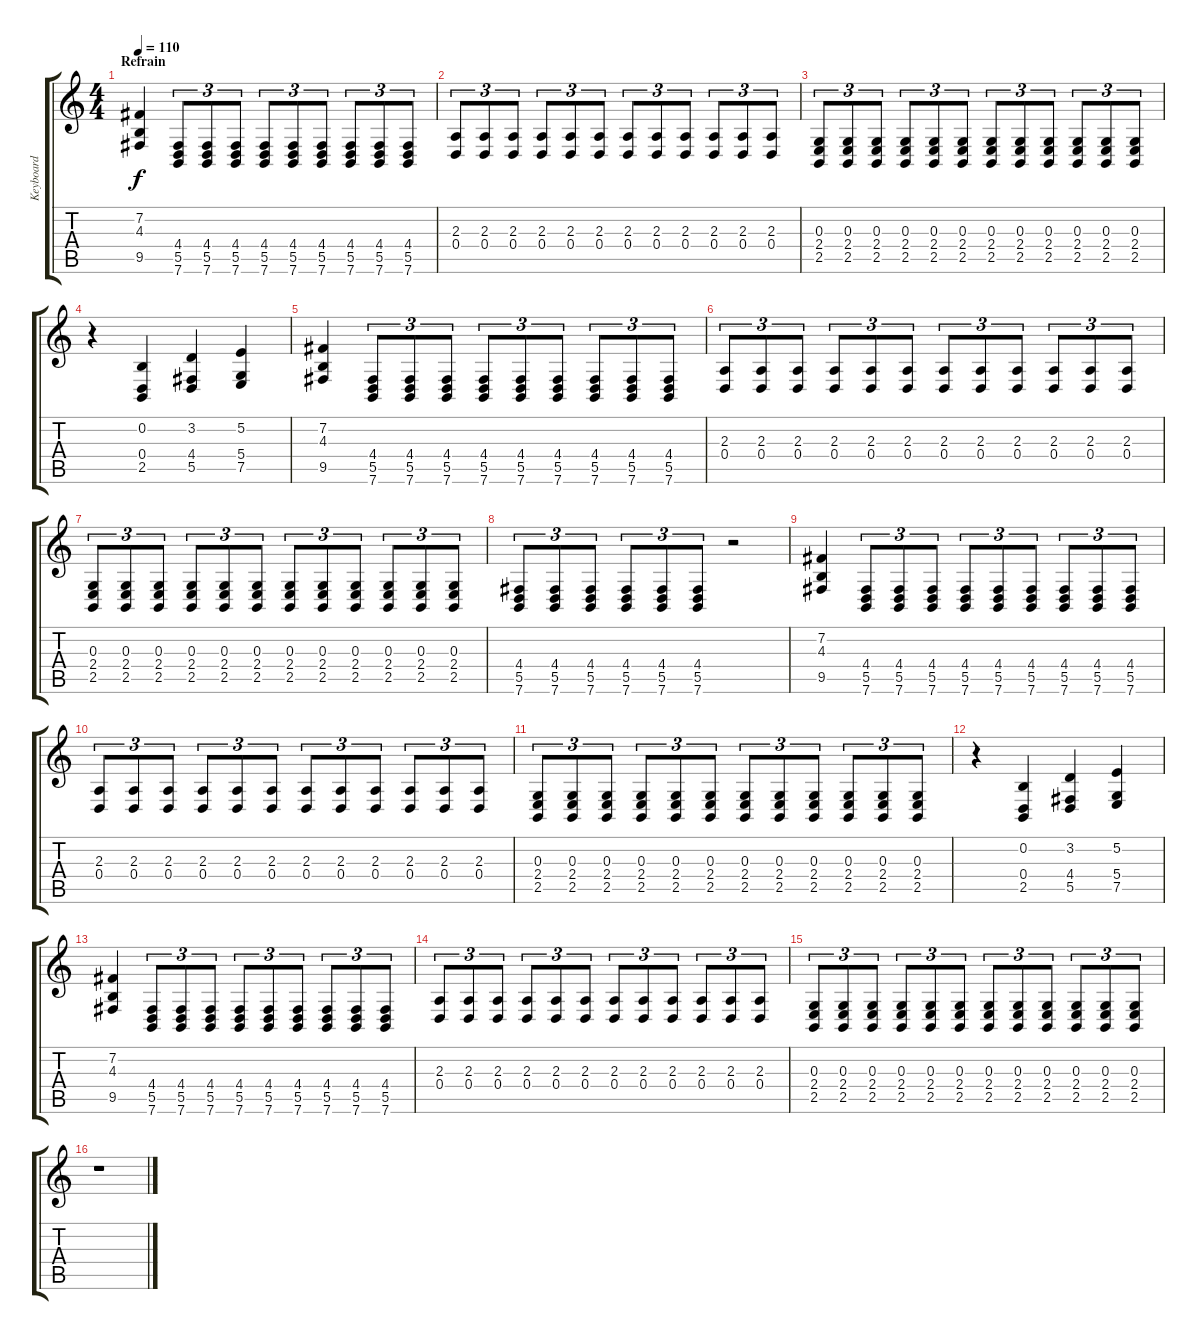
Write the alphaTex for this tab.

\track ("Keyboard" "Keyboard") {instrument acousticgrandpiano}
\staff {score tabs}
\tuning (E4 B3 G3 D3 A2 E2) {hide}
\ts (4 4)
\section ("" "Refrain")
\tempo 110
\clef g2
\ks c
(7.2 4.3 9.5).4{dy f} (4.4 5.5 7.6).8{tu (3 2)} (4.4 5.5 7.6).8{tu (3 2)} (4.4 5.5 7.6).8{tu (3 2)} (4.4 5.5 7.6).8{tu (3 2)} (4.4 5.5 7.6).8{tu (3 2)} (4.4 5.5 7.6).8{tu (3 2)} (4.4 5.5 7.6).8{tu (3 2)} (4.4 5.5 7.6).8{tu (3 2)} (4.4 5.5 7.6).8{tu (3 2)} |
(2.3 0.4).8{tu (3 2)} (2.3 0.4).8{tu (3 2)} (2.3 0.4).8{tu (3 2)} (2.3 0.4).8{tu (3 2)} (2.3 0.4).8{tu (3 2)} (2.3 0.4).8{tu (3 2)} (2.3 0.4).8{tu (3 2)} (2.3 0.4).8{tu (3 2)} (2.3 0.4).8{tu (3 2)} (2.3 0.4).8{tu (3 2)} (2.3 0.4).8{tu (3 2)} (2.3 0.4).8{tu (3 2)} |
(0.3 2.4 2.5).8{tu (3 2)} (0.3 2.4 2.5).8{tu (3 2)} (0.3 2.4 2.5).8{tu (3 2)} (0.3 2.4 2.5).8{tu (3 2)} (0.3 2.4 2.5).8{tu (3 2)} (0.3 2.4 2.5).8{tu (3 2)} (0.3 2.4 2.5).8{tu (3 2)} (0.3 2.4 2.5).8{tu (3 2)} (0.3 2.4 2.5).8{tu (3 2)} (0.3 2.4 2.5).8{tu (3 2)} (0.3 2.4 2.5).8{tu (3 2)} (0.3 2.4 2.5).8{tu (3 2)} |
r.4 (0.2 0.4 2.5).4 (3.2 4.4 5.5).4 (5.2 5.4 7.5).4 |
(7.2 4.3 9.5).4 (4.4 5.5 7.6).8{tu (3 2)} (4.4 5.5 7.6).8{tu (3 2)} (4.4 5.5 7.6).8{tu (3 2)} (4.4 5.5 7.6).8{tu (3 2)} (4.4 5.5 7.6).8{tu (3 2)} (4.4 5.5 7.6).8{tu (3 2)} (4.4 5.5 7.6).8{tu (3 2)} (4.4 5.5 7.6).8{tu (3 2)} (4.4 5.5 7.6).8{tu (3 2)} |
(2.3 0.4).8{tu (3 2)} (2.3 0.4).8{tu (3 2)} (2.3 0.4).8{tu (3 2)} (2.3 0.4).8{tu (3 2)} (2.3 0.4).8{tu (3 2)} (2.3 0.4).8{tu (3 2)} (2.3 0.4).8{tu (3 2)} (2.3 0.4).8{tu (3 2)} (2.3 0.4).8{tu (3 2)} (2.3 0.4).8{tu (3 2)} (2.3 0.4).8{tu (3 2)} (2.3 0.4).8{tu (3 2)} |
(0.3 2.4 2.5).8{tu (3 2)} (0.3 2.4 2.5).8{tu (3 2)} (0.3 2.4 2.5).8{tu (3 2)} (0.3 2.4 2.5).8{tu (3 2)} (0.3 2.4 2.5).8{tu (3 2)} (0.3 2.4 2.5).8{tu (3 2)} (0.3 2.4 2.5).8{tu (3 2)} (0.3 2.4 2.5).8{tu (3 2)} (0.3 2.4 2.5).8{tu (3 2)} (0.3 2.4 2.5).8{tu (3 2)} (0.3 2.4 2.5).8{tu (3 2)} (0.3 2.4 2.5).8{tu (3 2)} |
(4.4 5.5 7.6).8{tu (3 2)} (4.4 5.5 7.6).8{tu (3 2)} (4.4 5.5 7.6).8{tu (3 2)} (4.4 5.5 7.6).8{tu (3 2)} (4.4 5.5 7.6).8{tu (3 2)} (4.4 5.5 7.6).8{tu (3 2)} r.2 |
(7.2 4.3 9.5).4 (4.4 5.5 7.6).8{tu (3 2)} (4.4 5.5 7.6).8{tu (3 2)} (4.4 5.5 7.6).8{tu (3 2)} (4.4 5.5 7.6).8{tu (3 2)} (4.4 5.5 7.6).8{tu (3 2)} (4.4 5.5 7.6).8{tu (3 2)} (4.4 5.5 7.6).8{tu (3 2)} (4.4 5.5 7.6).8{tu (3 2)} (4.4 5.5 7.6).8{tu (3 2)} |
(2.3 0.4).8{tu (3 2)} (2.3 0.4).8{tu (3 2)} (2.3 0.4).8{tu (3 2)} (2.3 0.4).8{tu (3 2)} (2.3 0.4).8{tu (3 2)} (2.3 0.4).8{tu (3 2)} (2.3 0.4).8{tu (3 2)} (2.3 0.4).8{tu (3 2)} (2.3 0.4).8{tu (3 2)} (2.3 0.4).8{tu (3 2)} (2.3 0.4).8{tu (3 2)} (2.3 0.4).8{tu (3 2)} |
(0.3 2.4 2.5).8{tu (3 2)} (0.3 2.4 2.5).8{tu (3 2)} (0.3 2.4 2.5).8{tu (3 2)} (0.3 2.4 2.5).8{tu (3 2)} (0.3 2.4 2.5).8{tu (3 2)} (0.3 2.4 2.5).8{tu (3 2)} (0.3 2.4 2.5).8{tu (3 2)} (0.3 2.4 2.5).8{tu (3 2)} (0.3 2.4 2.5).8{tu (3 2)} (0.3 2.4 2.5).8{tu (3 2)} (0.3 2.4 2.5).8{tu (3 2)} (0.3 2.4 2.5).8{tu (3 2)} |
r.4 (0.2 0.4 2.5).4 (3.2 4.4 5.5).4 (5.2 5.4 7.5).4 |
(7.2 4.3 9.5).4 (4.4 5.5 7.6).8{tu (3 2)} (4.4 5.5 7.6).8{tu (3 2)} (4.4 5.5 7.6).8{tu (3 2)} (4.4 5.5 7.6).8{tu (3 2)} (4.4 5.5 7.6).8{tu (3 2)} (4.4 5.5 7.6).8{tu (3 2)} (4.4 5.5 7.6).8{tu (3 2)} (4.4 5.5 7.6).8{tu (3 2)} (4.4 5.5 7.6).8{tu (3 2)} |
(2.3 0.4).8{tu (3 2)} (2.3 0.4).8{tu (3 2)} (2.3 0.4).8{tu (3 2)} (2.3 0.4).8{tu (3 2)} (2.3 0.4).8{tu (3 2)} (2.3 0.4).8{tu (3 2)} (2.3 0.4).8{tu (3 2)} (2.3 0.4).8{tu (3 2)} (2.3 0.4).8{tu (3 2)} (2.3 0.4).8{tu (3 2)} (2.3 0.4).8{tu (3 2)} (2.3 0.4).8{tu (3 2)} |
(0.3 2.4 2.5).8{tu (3 2)} (0.3 2.4 2.5).8{tu (3 2)} (0.3 2.4 2.5).8{tu (3 2)} (0.3 2.4 2.5).8{tu (3 2)} (0.3 2.4 2.5).8{tu (3 2)} (0.3 2.4 2.5).8{tu (3 2)} (0.3 2.4 2.5).8{tu (3 2)} (0.3 2.4 2.5).8{tu (3 2)} (0.3 2.4 2.5).8{tu (3 2)} (0.3 2.4 2.5).8{tu (3 2)} (0.3 2.4 2.5).8{tu (3 2)} (0.3 2.4 2.5).8{tu (3 2)} |
r.1
